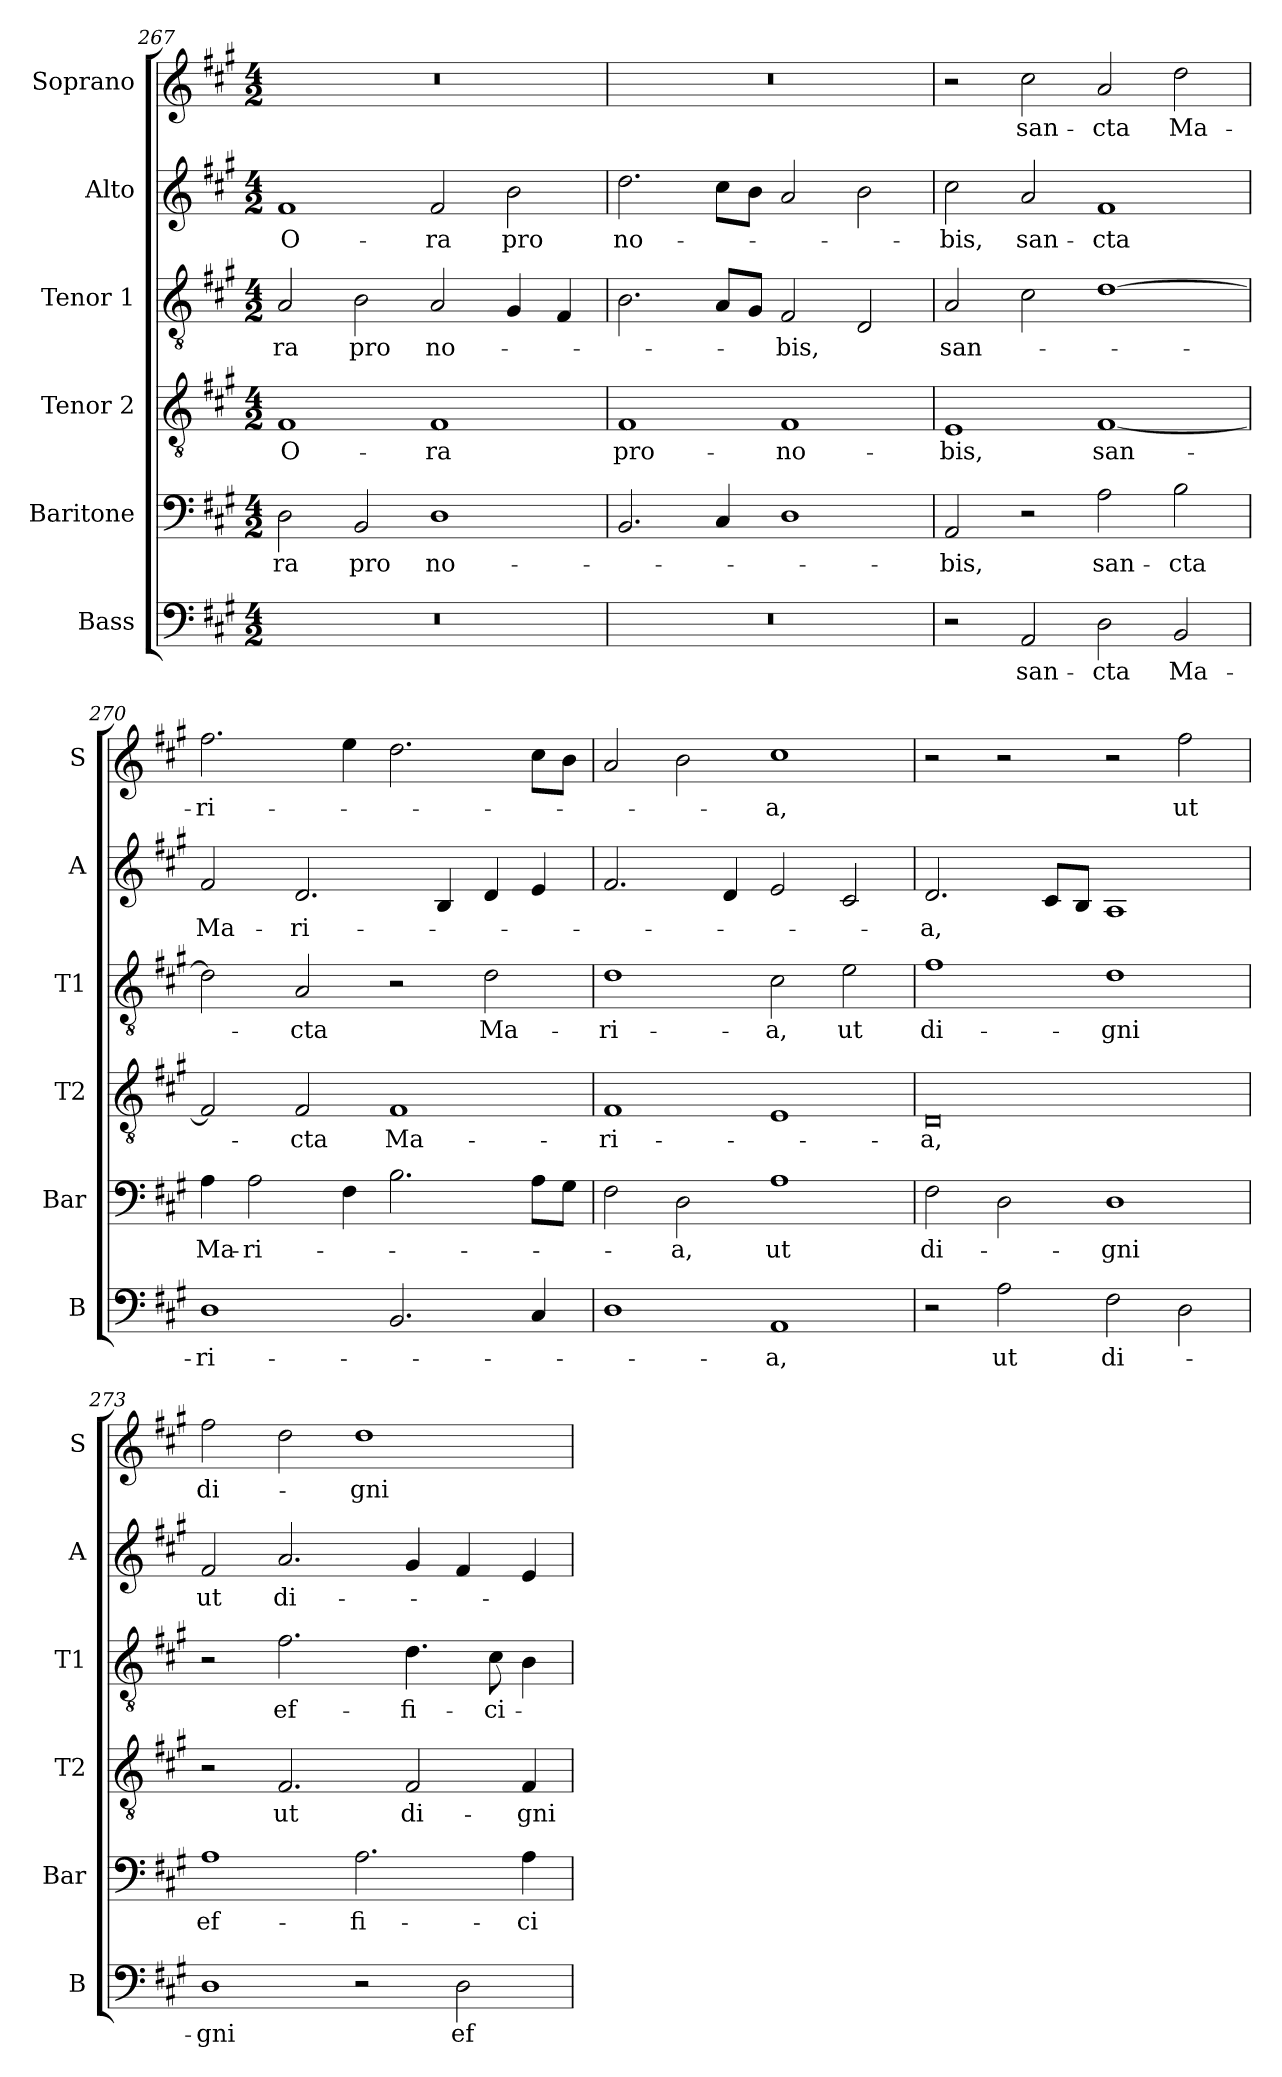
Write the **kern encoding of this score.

**kern	**text	**kern	**text	**kern	**text	**kern	**text	**kern	**text	**kern	**text
*part6	*part6	*part5	*part5	*part4	*part4	*part3	*part3	*part2	*part2	*part1	*part1
*staff6	*staff6	*staff5	*staff5	*staff4	*staff4	*staff3	*staff3	*staff2	*staff2	*staff1	*staff1
*I"Bass	*	*I"Baritone	*	*I"Tenor 2	*	*I"Tenor 1	*	*I"Alto	*	*I"Soprano	*
*I'B	*	*I'Bar	*	*I'T2	*	*I'T1	*	*I'A	*	*I'S	*
*clefF4	*	*clefF4	*	*clefGv2	*	*clefGv2	*	*clefG2	*	*clefG2	*
*k[f#c#g#]	*	*k[f#c#g#]	*	*k[f#c#g#]	*	*k[f#c#g#]	*	*k[f#c#g#]	*	*k[f#c#g#]	*
*M4/2	*	*M4/2	*	*M4/2	*	*M4/2	*	*M4/2	*	*M4/2	*
=267	=267	=267	=267	=267	=267	=267	=267	=267	=267	=267	=267
0r	.	2D\	-ra	1F#	O-	2A/	-ra	1f#	O-	0r	.
.	.	2BB/	pro	.	.	2B\	pro	.	.	.	.
.	.	1D	no-	1F#	-ra	2A/	no-	2f#/	-ra	.	.
.	.	.	.	.	.	4G#/	.	2b\	pro	.	.
.	.	.	.	.	.	4F#/	.	.	.	.	.
=268	=268	=268	=268	=268	=268	=268	=268	=268	=268	=268	=268
0r	.	2.BB/	.	1F#	pro-	2.B\	.	2.dd\	no-	0r	.
.	.	4C#/	.	.	.	8A/L	.	8cc#\L	.	.	.
.	.	.	.	.	.	8G#/J	.	8b\J	.	.	.
.	.	1D	.	1F#	-no-	2F#/	-bis,	2a/	.	.	.
.	.	.	.	.	.	2D/	.	2b\	.	.	.
=269	=269	=269	=269	=269	=269	=269	=269	=269	=269	=269	=269
2r	.	2AA/	-bis,	1E	-bis,	2A/	san-	2cc#\	-bis,	2r	.
2AA/	san-	2r	.	.	.	2c#\	.	2a/	san-	2cc#\	san-
2D\	-cta	2A\	san-	[1F#	san-	[1d	.	1f#	-cta	2a/	-cta
2BB/	Ma-	2B\	-cta	.	.	.	.	.	.	2dd\	Ma-
=270	=270	=270	=270	=270	=270	=270	=270	=270	=270	=270	=270
1D	-ri-	4A\	Ma-	2F#/]	.	2d\]	.	2f#/	Ma-	2.ff#\	-ri-
.	.	2A\	-ri-	.	.	.	.	.	.	.	.
.	.	.	.	2F#/	-cta	2A/	-cta	2.d/	-ri-	.	.
.	.	4F#\	.	.	.	.	.	.	.	4ee\	.
2.BB/	.	2.B\	.	1F#	Ma-	2r	.	.	.	2.dd\	.
.	.	.	.	.	.	.	.	4B/	.	.	.
.	.	.	.	.	.	2d\	Ma-	4d/	.	.	.
4C#/	.	8A\L	.	.	.	.	.	4e/	.	8cc#\L	.
.	.	8G#\J	.	.	.	.	.	.	.	8b\J	.
=271	=271	=271	=271	=271	=271	=271	=271	=271	=271	=271	=271
1D	.	2F#\	.	1F#	-ri-	1d	-ri-	2.f#/	.	2a/	.
.	.	2D\	-a,	.	.	.	.	.	.	2b\	.
.	.	.	.	.	.	.	.	4d/	.	.	.
1AA	-a,	1A	ut	1E	.	2c#\	-a,	2e/	.	1cc#	-a,
.	.	.	.	.	.	2e\	ut	2c#/	.	.	.
=272	=272	=272	=272	=272	=272	=272	=272	=272	=272	=272	=272
2r	.	2F#\	di-	0D	-a,	1f#	di-	2.d/	-a,	2r	.
2A\	ut	2D\	.	.	.	.	.	.	.	2r	.
.	.	.	.	.	.	.	.	8c#/L	.	.	.
.	.	.	.	.	.	.	.	8B/J	.	.	.
2F#\	di-	1D	-gni	.	.	1d	-gni	1A	.	2r	.
2D\	.	.	.	.	.	.	.	.	.	2ff#\	ut
=273	=273	=273	=273	=273	=273	=273	=273	=273	=273	=273	=273
1D	-gni	1A	ef-	2r	.	2r	.	2f#/	ut	2ff#\	di-
.	.	.	.	2.F#/	ut	2.f#\	ef-	2.a/	di-	2dd\	.
2r	.	2.A\	-fi-	.	.	.	.	.	.	1dd	-gni
.	.	.	.	2F#/	di-	4.d\	-fi-	4g#/	.	.	.
2D\	ef-	.	.	.	.	.	.	4f#/	.	.	.
.	.	.	.	.	.	8c#\	-ci-	.	.	.	.
.	.	4A\	-ci-	4F#/	-gni	4B\	.	4e/	.	.	.
=	=	=	=	=	=	=	=	=	=	=	=
*-	*-	*-	*-	*-	*-	*-	*-	*-	*-	*-	*-
